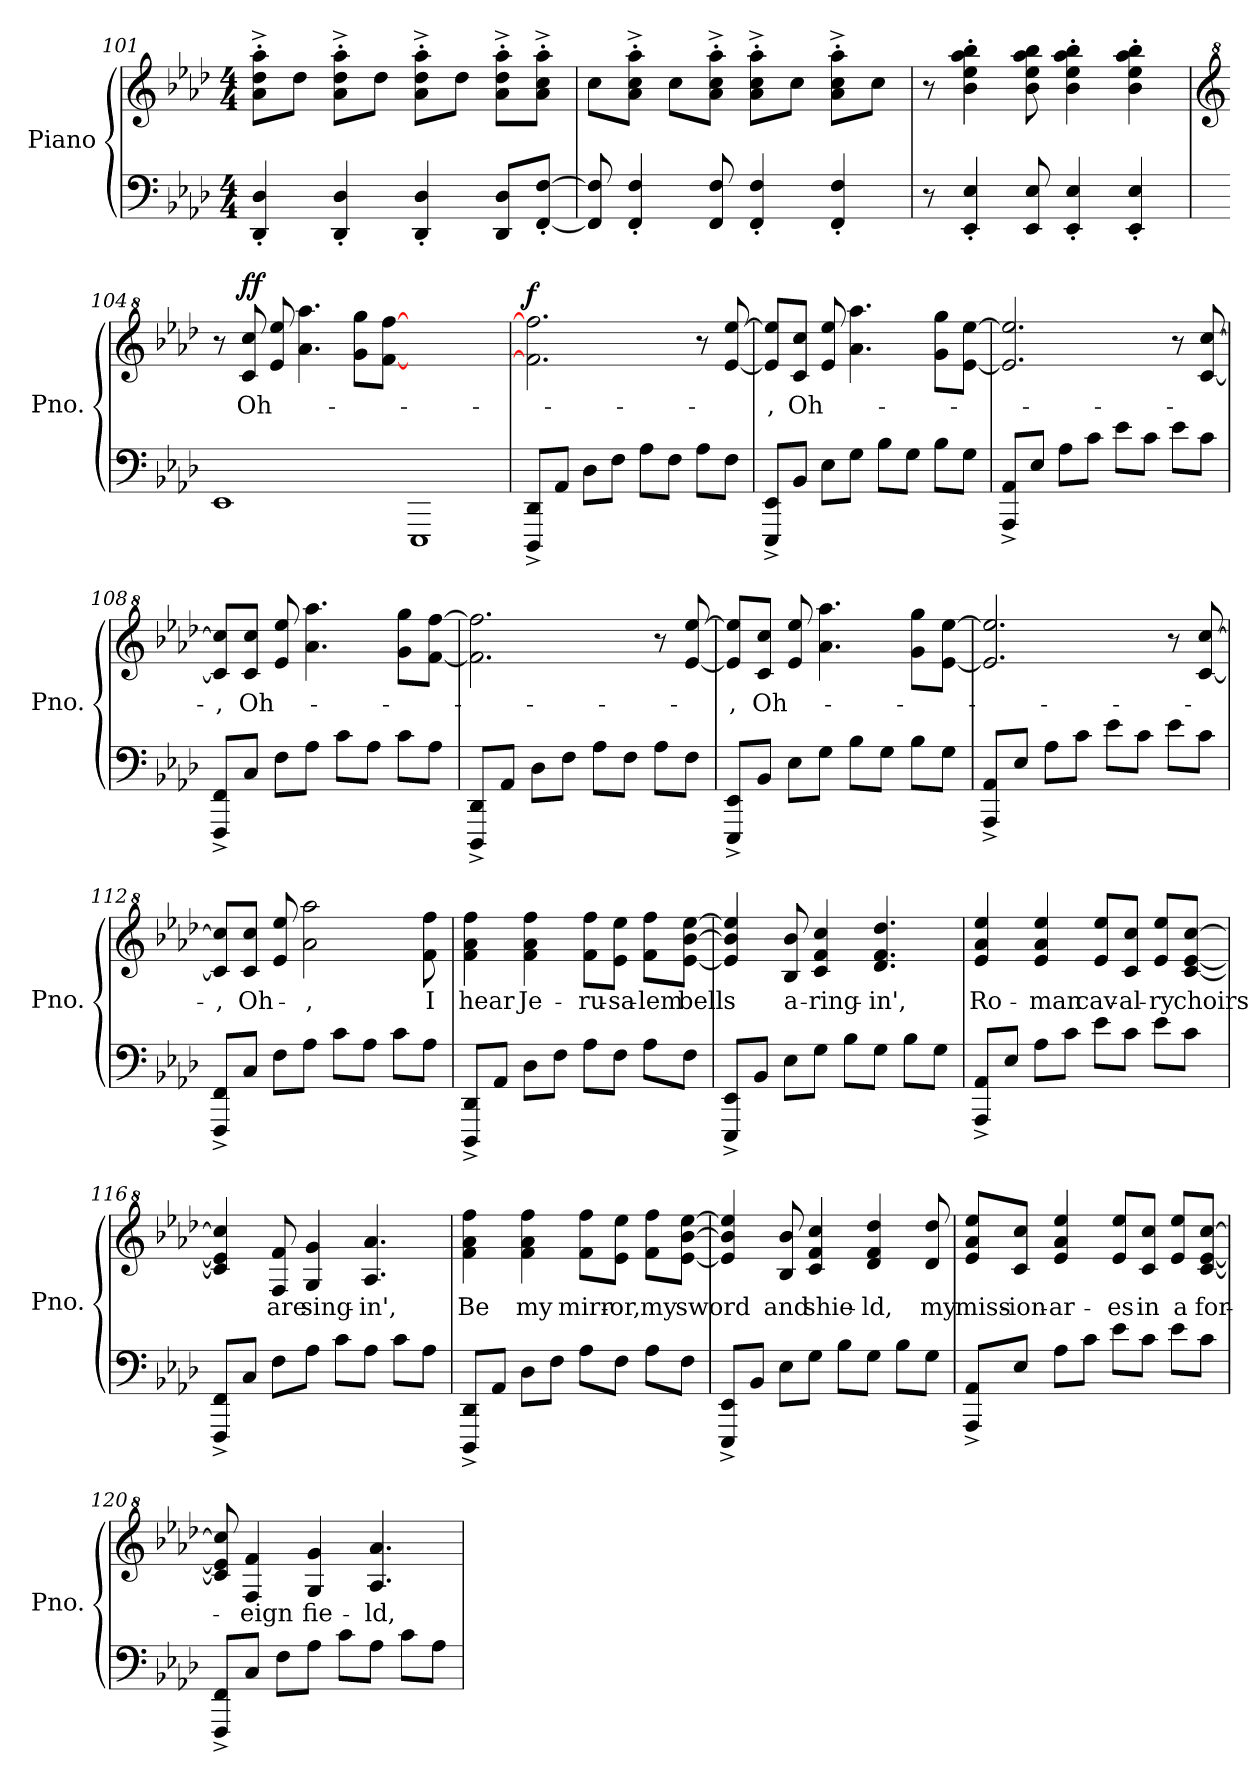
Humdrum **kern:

**kern	**kern	**text	**dynam
*part1	*part1	*part1	*part1
*staff2	*staff1	*staff1	*staff1/2
*I"Piano	*	*	*
*I'Pno.	*	*	*
*clefF4	*clefG2	*	*
*k[b-e-a-d-]	*k[b-e-a-d-]	*	*
*M4/4	*M4/4	*	*
=101	=101	=101	=101
4D-' 4DD-'	8a-^' 8aa-^' 8dd-^'L	.	.
.	8dd-J	.	.
4D-' 4DD-'	8a-^' 8aa-^' 8dd-^'L	.	.
.	8dd-J	.	.
4D-' 4DD-'	8a-^' 8aa-^' 8dd-^'L	.	.
.	8dd-J	.	.
8D- 8DD-L	8aa-^' 8dd-^' 8a-^'L	.	.
[8F' [8FF'J	8cc^' 8a-^' 8aa-^'J	.	.
=102	=102	=102	=102
8F] 8FF]	8ccL	.	.
4F' 4FF'	8a-^' 8cc^' 8aa-^'J	.	.
.	8ccL	.	.
8F 8FF	8aa-^' 8a-^' 8cc^'J	.	.
4F' 4FF'	8aa-^' 8a-^' 8cc^'L	.	.
.	8ccJ	.	.
4F' 4FF'	8aa-^' 8a-^' 8cc^'L	.	.
.	8ccJ	.	.
=103	=103	=103	=103
8r	8r	.	.
4E-' 4EE-'	4b-' 4ee-' 4aa-' 4bb-'	.	.
8E- 8EE-	8b- 8ee- 8aa- 8bb-	.	.
4E-' 4EE-'	4b-' 4ee-' 4aa-' 4bb-'	.	.
4E-' 4EE-'	4b-' 4ee-' 4aa-' 4bb-'	.	.
=104	=104	=104	=104
*	*clefG^2	*	*
1EE-	8r	.	.
!	!	!	!LO:DY:b
.	8cc 8ccc	Oh-	ff
.	8eee- 8ee-	.	.
.	4.aaa- 4.aa-	.	.
.	8ggg 8ggL	.	.
.	[8fff [8ffJ	.	.
1EEE-	1ryy	.	.
=105	=105	=105	=105
!	!	!	!LO:DY:b=2
8DD-^ 8DDD-^L	2.fff] 2.ff]	.	f
8AA-J	.	.	.
8D-L	.	.	.
8FJ	.	.	.
8A-L	.	.	.
8FJ	.	.	.
8A-L	8r	.	.
8FJ	[8eee- [8ee-	.	.
=106	=106	=106	=106
8EE-^ 8EEE-^L	8eee-] 8ee-]L	,	.
8BB-J	8cc 8cccJ	Oh-	.
8E-L	8eee- 8ee-	.	.
8GJ	4.aaa- 4.aa-	.	.
8B-L	.	.	.
8GJ	.	.	.
8B-L	8ggg 8ggL	.	.
8GJ	[8ee- [8eee-J	.	.
=107	=107	=107	=107
8AA-^ 8AAA-^L	2.ee-] 2.eee-]	.	.
8E-J	.	.	.
8A-L	.	.	.
8cJ	.	.	.
8e-L	.	.	.
8cJ	.	.	.
8e-L	8r	.	.
8cJ	[8cc [8ccc	.	.
=108	=108	=108	=108
8FF^ 8FFF^L	8cc] 8ccc]L	,	.
8CJ	8cc 8cccJ	Oh-	.
8FL	8eee- 8ee-	.	.
8A-J	4.aaa- 4.aa-	.	.
8cL	.	.	.
8A-J	.	.	.
8cL	8ggg 8ggL	.	.
8A-J	[8fff [8ffJ	.	.
=109	=109	=109	=109
8DD-^ 8DDD-^L	2.fff] 2.ff]	.	.
8AA-J	.	.	.
8D-L	.	.	.
8FJ	.	.	.
8A-L	.	.	.
8FJ	.	.	.
8A-L	8r	.	.
8FJ	[8eee- [8ee-	.	.
=110	=110	=110	=110
8EE-^ 8EEE-^L	8eee-] 8ee-]L	,	.
8BB-J	8cc 8cccJ	Oh-	.
8E-L	8eee- 8ee-	.	.
8GJ	4.aaa- 4.aa-	.	.
8B-L	.	.	.
8GJ	.	.	.
8B-L	8ggg 8ggL	.	.
8GJ	[8ee- [8eee-J	.	.
=111	=111	=111	=111
8AA-^ 8AAA-^L	2.ee-] 2.eee-]	.	.
8E-J	.	.	.
8A-L	.	.	.
8cJ	.	.	.
8e-L	.	.	.
8cJ	.	.	.
8e-L	8r	.	.
8cJ	[8cc [8ccc	.	.
=112	=112	=112	=112
8FF^ 8FFF^L	8cc] 8ccc]L	,	.
8CJ	8ccc 8ccJ	Oh-	.
8FL	8eee- 8ee-	.	.
8A-J	2aaa- 2aa-	,	.
8cL	.	.	.
8A-J	.	.	.
8cL	.	.	.
8A-J	8fff 8ff	I	.
=113	=113	=113	=113
8DD-^ 8DDD-^L	4fff 4ff 4aa-	hear	.
8AA-J	.	.	.
8D-L	4fff 4ff 4aa-	Je-	.
8FJ	.	.	.
8A-L	8fff 8ffL	-ru-	.
8FJ	8eee- 8ee-J	-sa-	.
8A-L	8fff 8ffL	-lem	.
8FJ	[8eee- [8ee- [8bb-J	bells	.
=114	=114	=114	=114
8EE-^ 8EEE-^L	4eee-] 4ee-] 4bb-]	.	.
8BB-J	.	.	.
8E-L	8bb- 8b-	a-	.
8GJ	4ccc 4cc 4ff	-ring-	.
8B-L	.	.	.
8GJ	4.ddd- 4.dd- 4.ff	-in',	.
8B-L	.	.	.
8GJ	.	.	.
=115	=115	=115	=115
8AA-^ 8AAA-^L	4eee- 4ee- 4aa-	Ro-	.
8E-J	.	.	.
8A-L	4eee- 4ee- 4aa-	-man	.
8cJ	.	.	.
8e-L	8eee- 8ee-L	cav-	.
8cJ	8ccc 8ccJ	-al-	.
8e-L	8eee- 8ee-L	-ry	.
8cJ	[8ccc [8cc [8ee-J	choirs	.
=116	=116	=116	=116
8FF^ 8FFF^L	4ccc] 4cc] 4ee-]	.	.
8CJ	.	.	.
8FL	8ff 8f	are	.
8A-J	4gg 4g	sing-	.
8cL	.	.	.
8A-J	4.aa- 4.a-	-in',	.
8cL	.	.	.
8A-J	.	.	.
=117	=117	=117	=117
8DD-^ 8DDD-^L	4fff 4ff 4aa-	Be	.
8AA-J	.	.	.
8D-L	4fff 4ff 4aa-	my	.
8FJ	.	.	.
8A-L	8fff 8ffL	mirr-	.
8FJ	8eee- 8ee-J	-or,	.
8A-L	8fff 8ffL	my	.
8FJ	[8eee- [8ee- [8bb-J	sword	.
=118	=118	=118	=118
8EE-^ 8EEE-^L	4eee-] 4ee-] 4bb-]	.	.
8BB-J	.	.	.
8E-L	8bb- 8b-	and	.
8GJ	4ccc 4cc 4ff	shie-	.
8B-L	.	.	.
8GJ	4ddd- 4dd- 4ff	-ld,	.
8B-L	.	.	.
8GJ	8ddd- 8dd-	my	.
=119	=119	=119	=119
8AA-^ 8AAA-^L	8eee- 8ee- 8aa-L	miss-	.
8E-J	8ccc 8ccJ	-ion-	.
8A-L	4eee- 4ee- 4aa-	-ar-	.
8cJ	.	.	.
8e-L	8eee- 8ee-L	-es	.
8cJ	8ccc 8ccJ	in	.
8e-L	8eee- 8ee-L	a	.
8cJ	[8ccc [8cc [8ee-J	for-	.
=120	=120	=120	=120
8FF^ 8FFF^L	8ccc] 8cc] 8ee-]	.	.
8CJ	4ff 4f	eign	.
8FL	.	.	.
8A-J	4gg 4g	fie-	.
8cL	.	.	.
8A-J	4.aa- 4.a-	-ld,	.
8cL	.	.	.
8A-J	.	.	.
=	=	=	=
*-	*-	*-	*-
